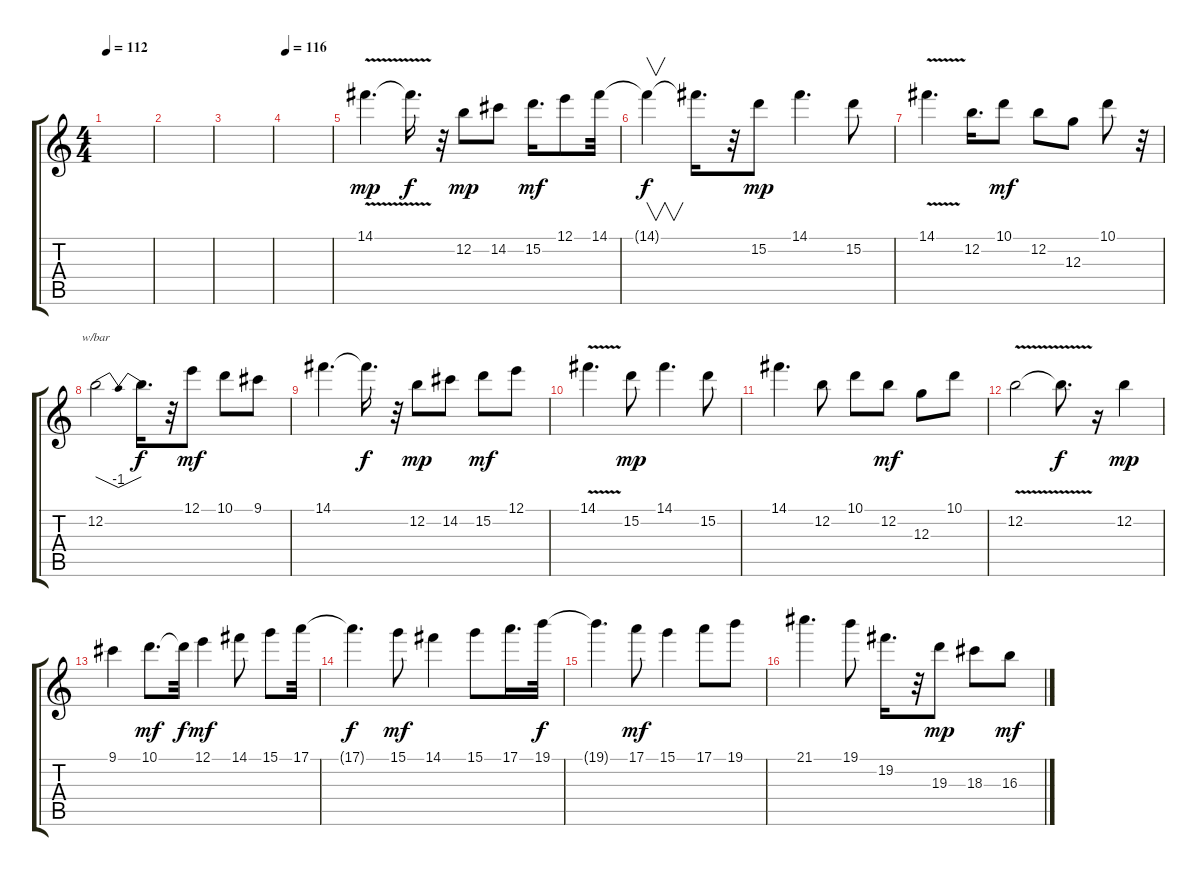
\track "" {instrument electricguitarclean}
\staff {score tabs}
\tuning (E4 B3 G3 D3 A2 E2) {hide}
\ts (4 4)
\tempo 112
\clef g2
\ks c
|
|
|
\tempo 116
|
14.1{v}.4{d dy mp} 14.1{t}.16{d dy f} r.32 12.2.8{dy mp} 14.2.8 15.2.16{d dy mf} 12.1.8 14.1.32 |
14.1{t}.4{v dy f} 14.1{t}.16{d} r.32 15.2.8{dy mp} 14.1.4{d} 15.2.8 |
14.1{v}.4{d} 12.2.16{d} 10.1.8{dy mf} 12.2.8 12.3.8 10.1.8 r.32 |
12.2.2{tbe (dip default 0 0 30 -4 60 0)} 12.2{t}.16{d dy f} r.32 12.1.8{dy mf} 10.1.8 9.1.8 |
14.1.4{d} 14.1{t}.16{d dy f} r.32 12.2.8{dy mp} 14.2.8 15.2.8{dy mf} 12.1.8 |
14.1{v}.4{d} 15.2.8{dy mp} 14.1.4{d} 15.2.8 |
14.1.4{d} 12.2.8 10.1.8 12.2.8{dy mf} 12.3.8 10.1.8 |
12.2{v}.2 12.2{t}.8{d dy f} r.16 12.2.4{dy mp} |
9.1.4 10.1.8{d dy mf} 10.1{t}.32{dy f} 12.1.4{dy mf} 14.1.8 15.1.8 17.1.32 |
17.1{t}.4{d dy f} 15.1.8{dy mf} 14.1.4 15.1.8 17.1.16{d} 19.1.32{dy f} |
19.1{t}.4{d} 17.1.8{dy mf} 15.1.4 17.1.8 19.1.8 |
21.1.4{d} 19.1.8 19.2.16{d} r.32 19.3.8{dy mp} 18.3.8 16.3.8{dy mf}
